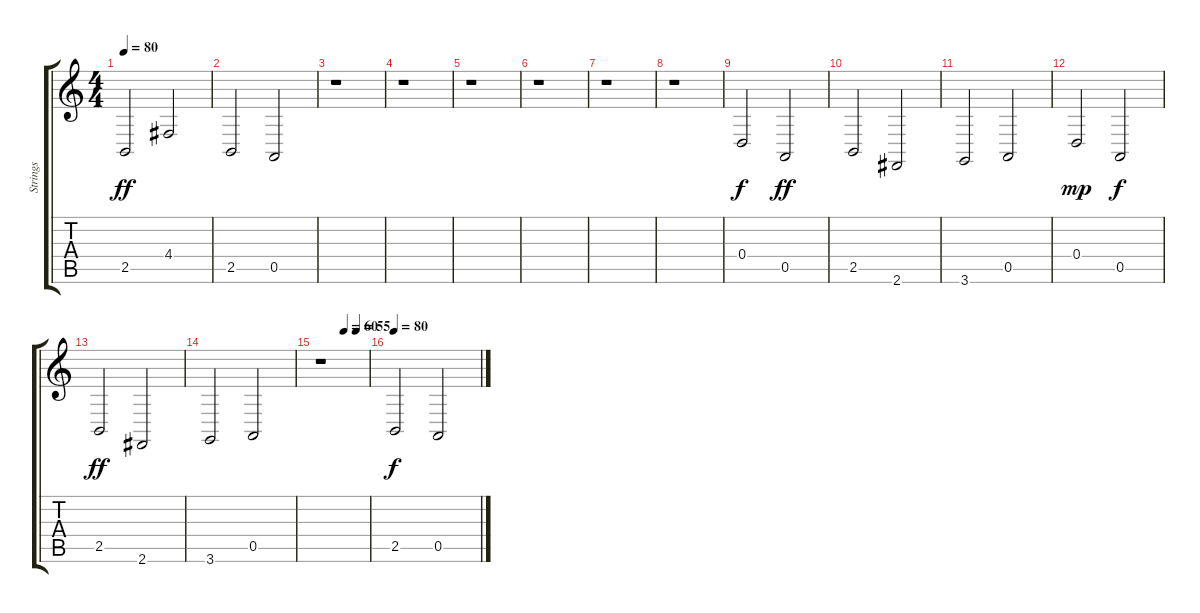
\track ("Strings" "Strings") {instrument stringensemble1}
\staff {score tabs}
\tuning (E4 B3 G3 D3 A2 E2) {hide}
\ts (4 4)
\tempo 80
\clef g2
\ks c
2.5.2{dy ff} 4.4.2 |
2.5.2 0.5.2 |
r.1 |
r.1 |
r.1 |
r.1 |
r.1 |
r.1 |
0.4.2{dy f} 0.5.2{dy ff} |
2.5.2 2.6.2 |
3.6.2 0.5.2 |
0.4.2{dy mp} 0.5.2{dy f} |
2.5.2{dy ff} 2.6.2 |
3.6.2 0.5.2 |
\tempo (60 0.5)
\tempo (55 0.75)
r.1 |
\tempo 81
\tempo 80
2.5.2{dy f} 0.5.2
